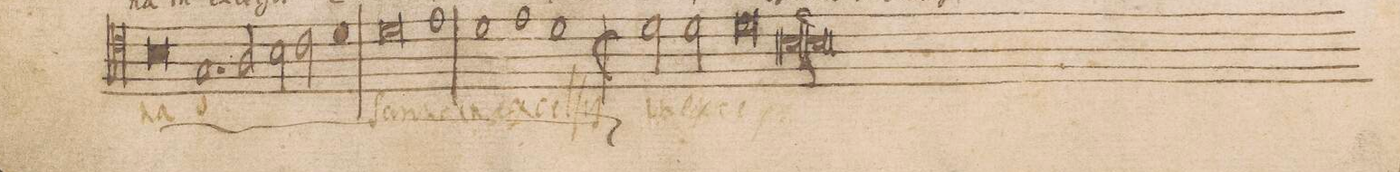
**kern	**text
*I"ALTVS	*
*clefC4	*
*k[]	*
*met(C|)	*
*M3/1	*
0B	-na
1.G	o-
=61	=61
2A/	.
2B\	.
2c\	.
*col	*
1d	.
=62	=62
*Xcol	*
0d	-ſan-
1e	-na
=63	=63
1d	in
1e	ex-
1d	-cel-
=64	=64
*M2/1	*
*met(C|)	*
2d\	-ſis
2d\	ex-
[1d	-cel-
=65	=65
1d]	.
1B	-ſis
*	*Xij
==	==
*-	*-
